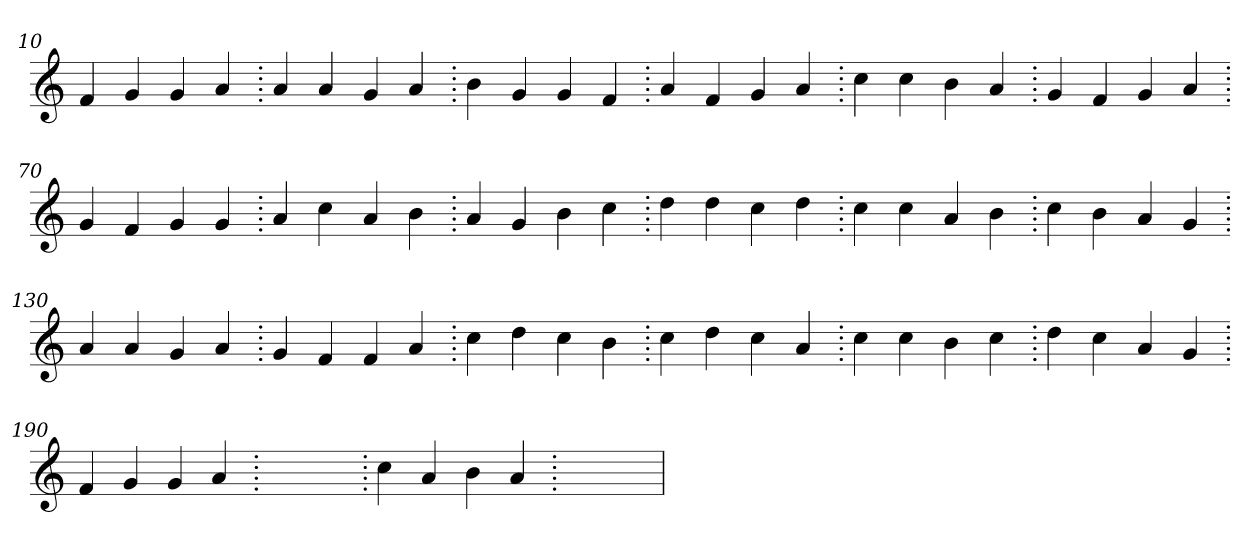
**kern
*part1
*staff1
*clefG2
=10.
4f
4g
4g
4a
=20.
4a
4a
4g
4a
=30.
4b
4g
4g
4f
=40.
4a
4f
4g
4a
=50.
4cc
4cc
4b
4a
=60.
4g
4f
4g
4a
=70.
4g
4f
4g
4g
=80.
4a
4cc
4a
4b
=90.
4a
4g
4b
4cc
=100.
4dd
4dd
4cc
4dd
=110.
4cc
4cc
4a
4b
=120.
4cc
4b
4a
4g
=130.
4a
4a
4g
4a
=140.
4g
4f
4f
4a
=150.
4cc
4dd
4cc
4b
=160.
4cc
4dd
4cc
4a
=170.
4cc
4cc
4b
4cc
=180.
4dd
4cc
4a
4g
=190.
4f
4g
4g
4a
=200.
1ryy
=200.
4cc
4a
4b
4a
=210.
1ryy
=
*-
